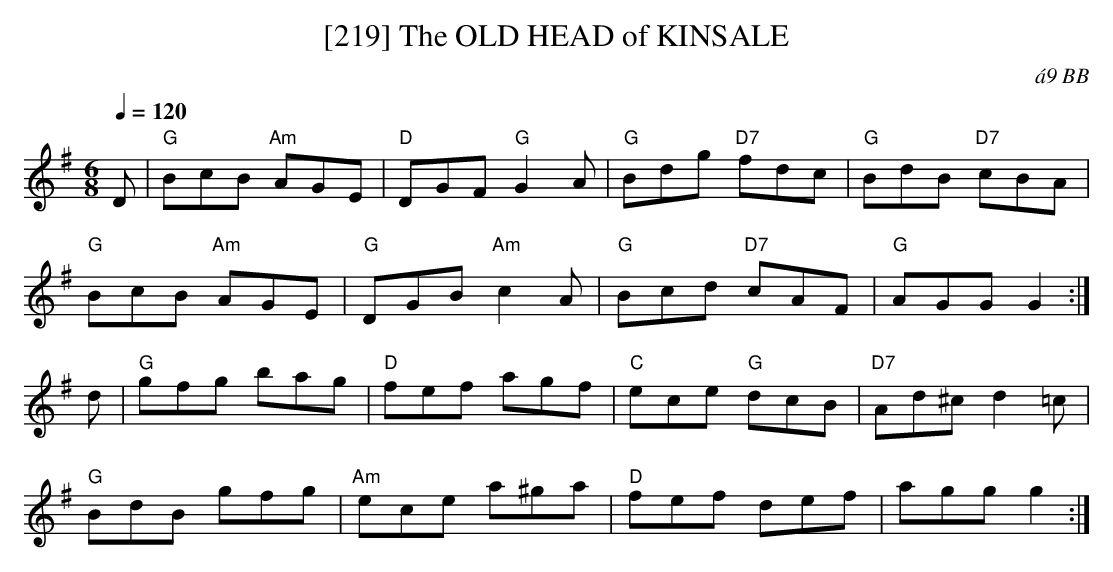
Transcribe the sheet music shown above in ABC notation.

X:1
T:[219] The OLD HEAD of KINSALE
C:\'a9 BB
M:6/8
Q:1/4=120
K:G
D|"G" BcB "Am" AGE|"D"DGF "G"G2A|"G"Bdg "D7"fdc|"G"BdB "D7"cBA|
"G"BcB "Am"AGE|"G" DGB "Am" c2A|"G" Bcd "D7" cAF|"G"AGG G2 :|
d|"G" gfg bag|"D"fef agf|"C"ece "G" dcB|"D7"Ad^c  d2=c|
"G" BdB gfg|"Am"ece a^ga|"D"fef def|agg g2 :|
%%textoption 1
%%begintext
The Old Head of Kinsale is a peninsula in south County Cork famed
for its lighthouse looking far out over the Atlantic. Also looking
out on the Atlantic - or at least a part of it - was the Kinsale Pub,
located in Mattapoissett on the "South Coast" between Cape Cod and
Providence. We had some great sessions there until it changed hands,
and with new owners came a new name and focus that didn't involve
Irish music. Too bad - it was a great venue.
